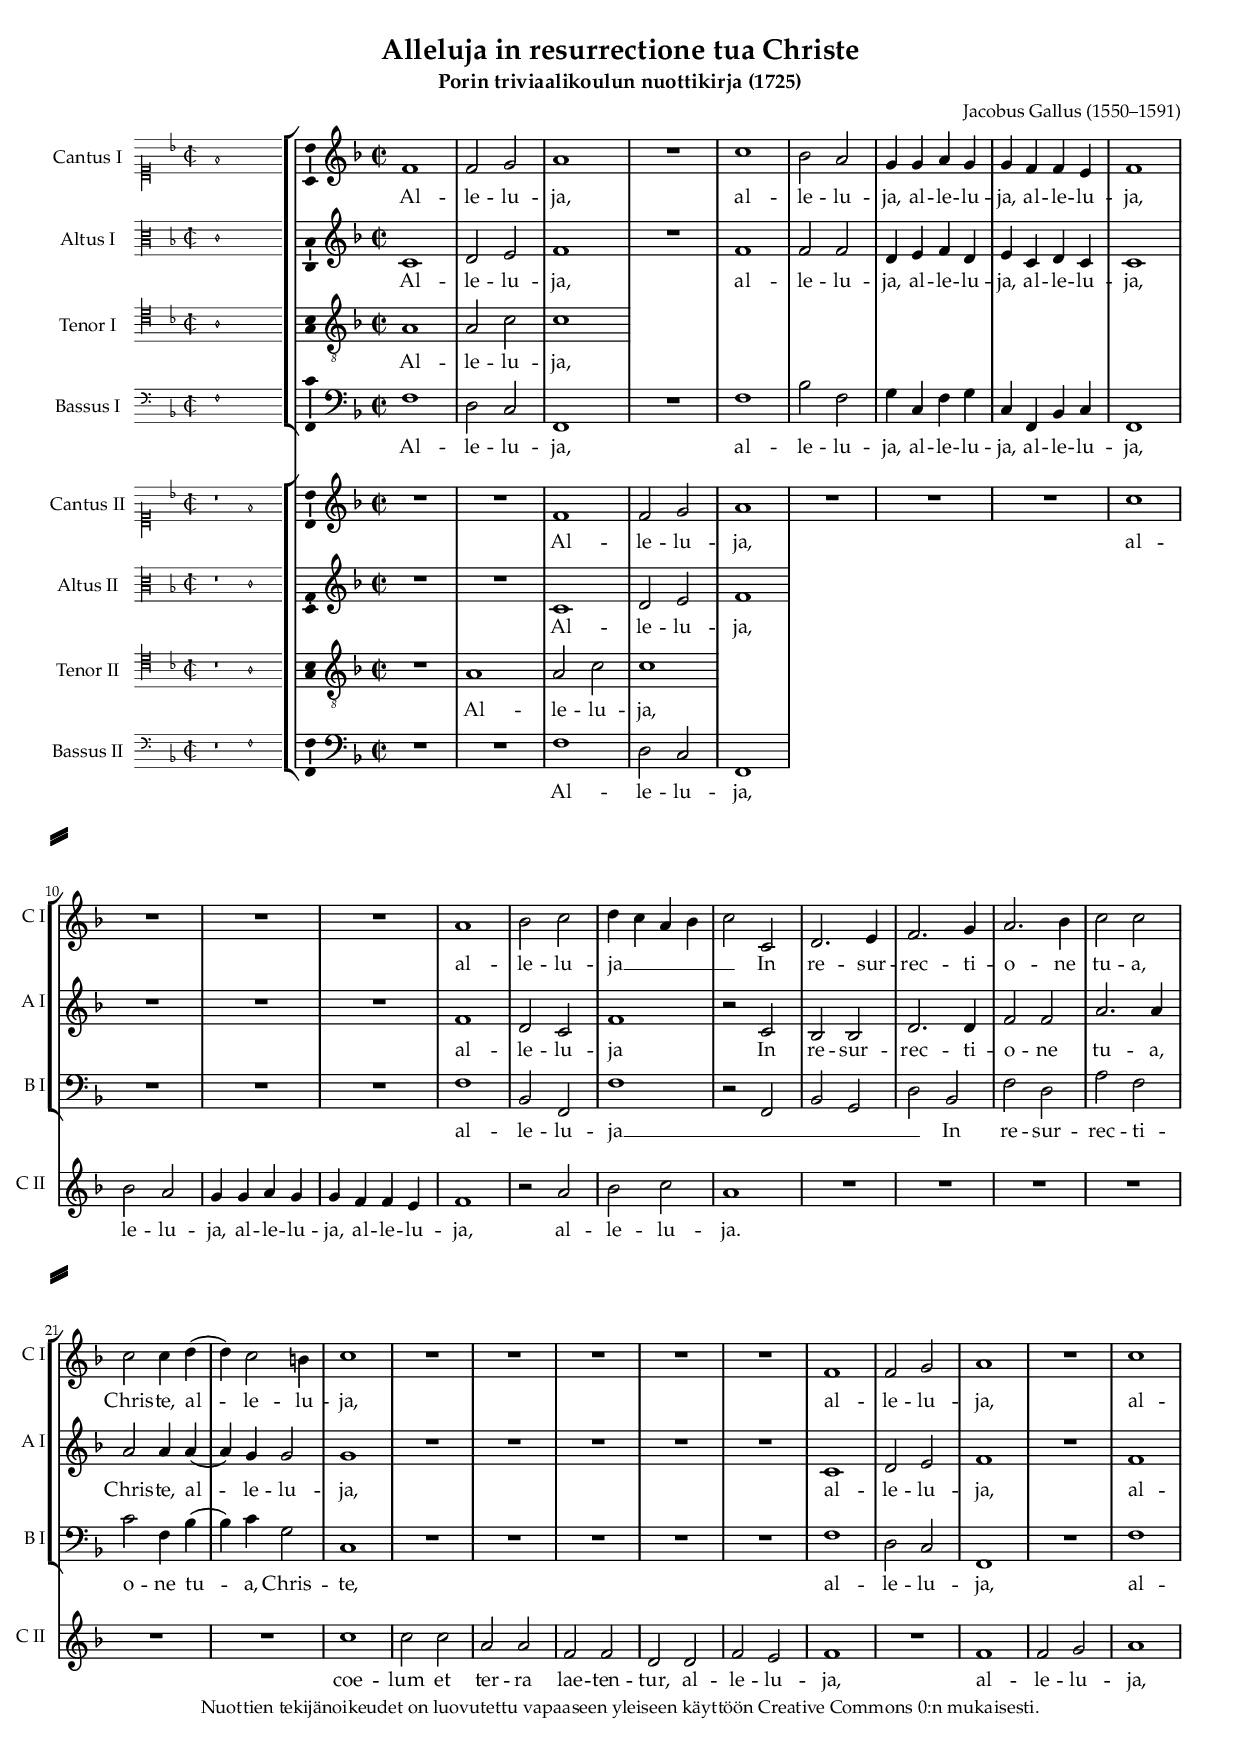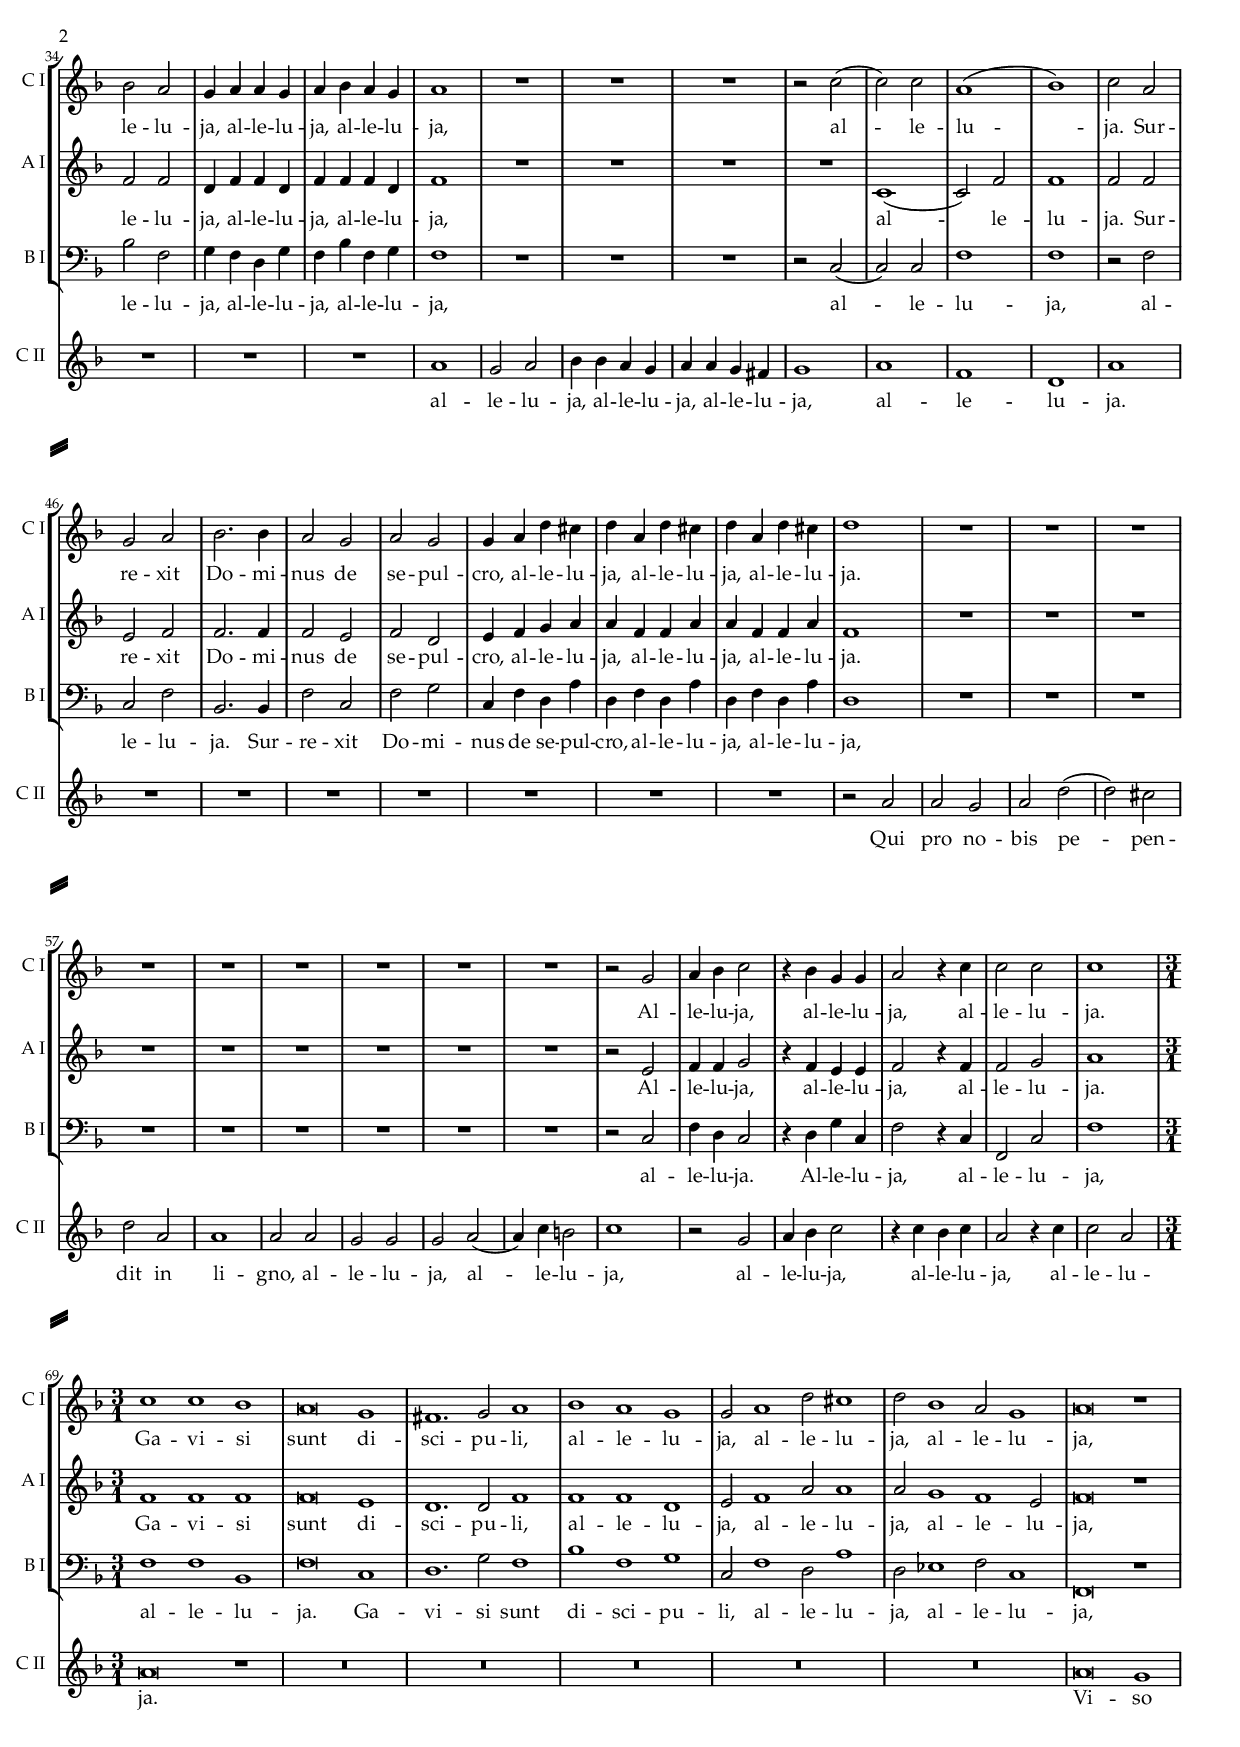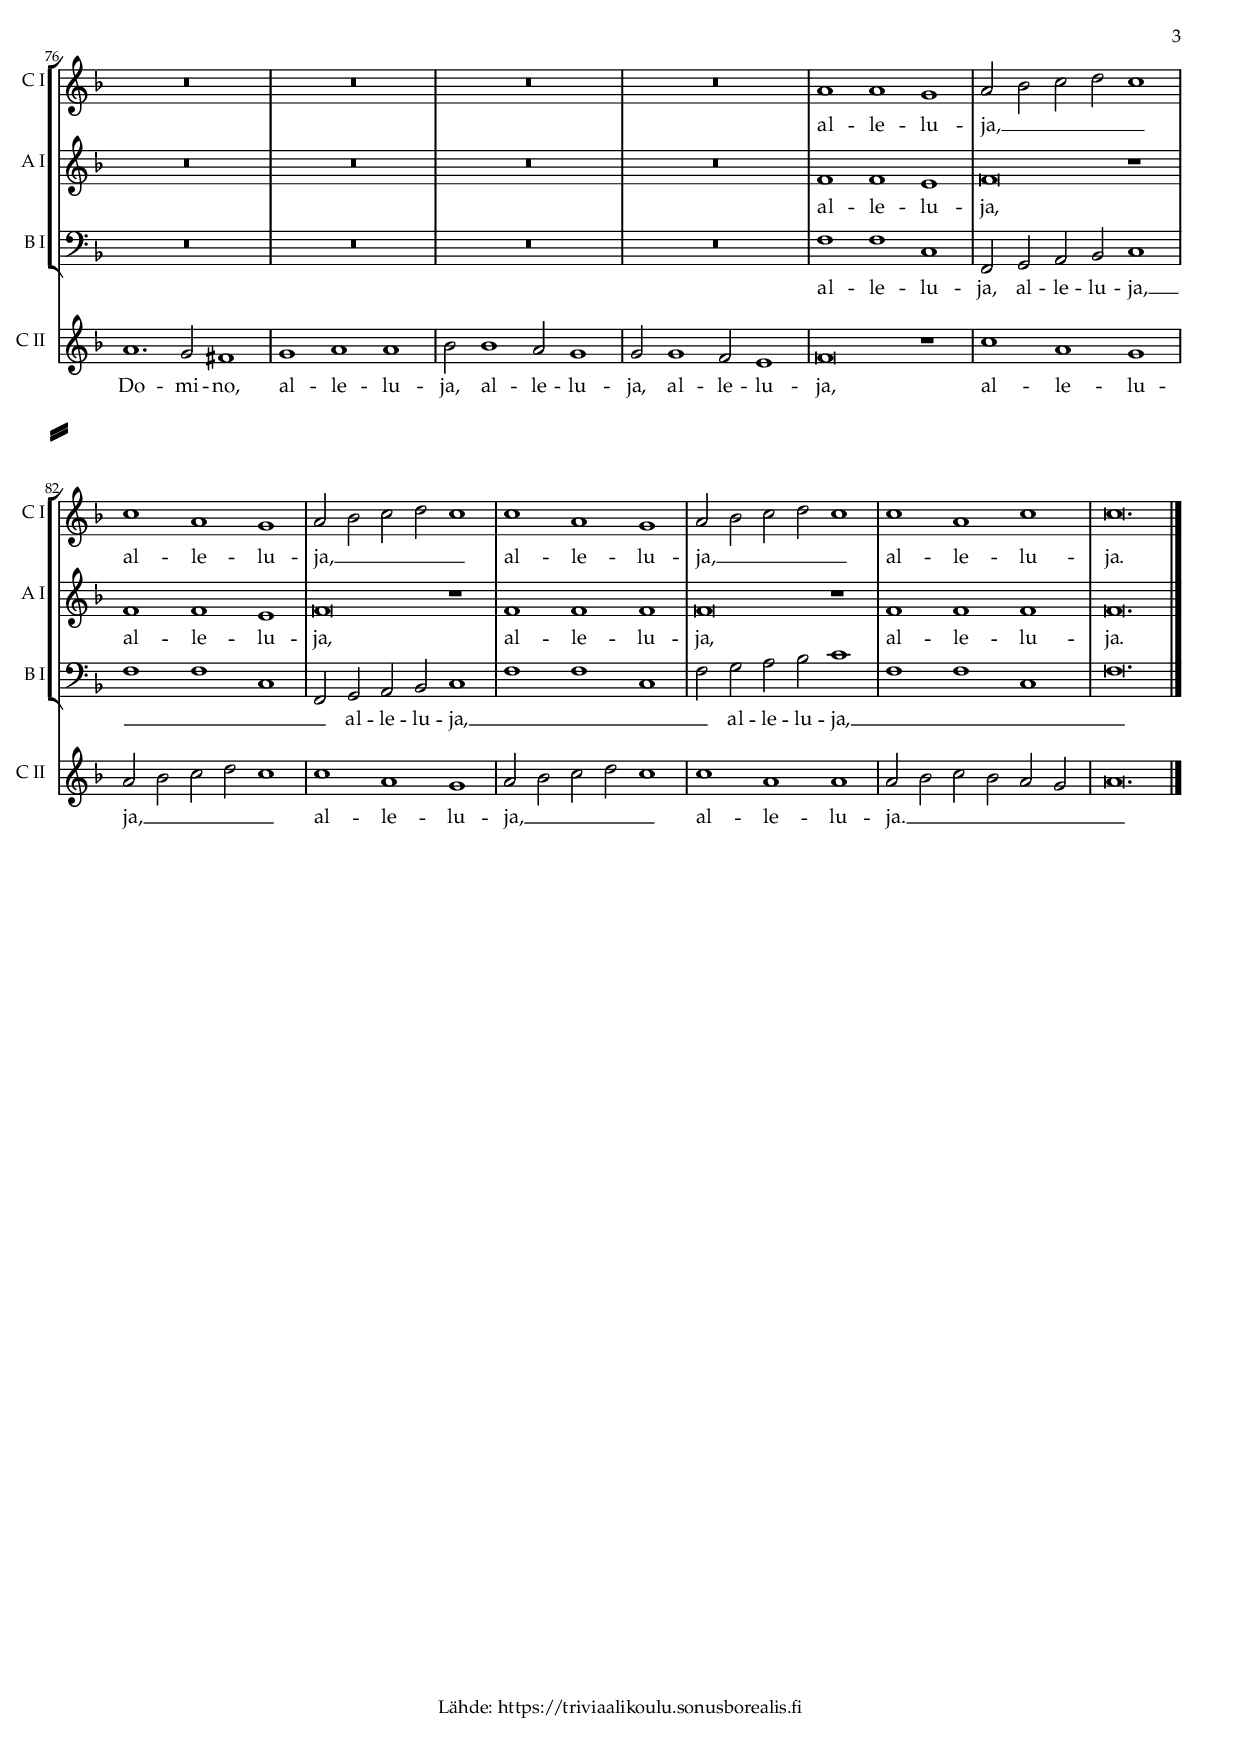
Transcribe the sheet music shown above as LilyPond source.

\version "2.19.49"
\include "suomi.ly"


stanzaOneLyricsChoirOne = \lyricmode {
    Al -- le -- lu -- ja, al -- le -- lu -- ja, 
    al -- le -- lu -- ja, al -- le -- lu -- ja, 
    al -- le -- lu -- ja __ _ _ _ _
    In re -- sur -- rec -- ti -- o -- ne tu -- a,
    Chris -- te, al -- le -- lu -- ja,

    al -- le -- lu -- ja, al -- le -- lu -- ja, 
    al -- le -- lu -- ja, al -- le -- lu -- ja, 
    al -- le -- lu -- ja.

    Sur -- re -- xit Do -- mi -- nus de
    se -- pul -- cro, al -- le -- lu -- ja, 
    al -- le -- lu -- ja, al -- le -- lu -- ja.

    Al -- le -- lu -- ja, al -- le -- lu -- ja, 
    al -- le -- lu -- ja.

    Ga -- vi -- si sunt di -- sci -- pu -- li,
    al -- le -- lu -- ja, al -- le -- lu -- ja, 
    al -- le -- lu -- ja, 

    al -- le -- lu -- ja, __ _ _ _ _
    al -- le -- lu -- ja, __ _ _ _ _
    al -- le -- lu -- ja, __ _ _ _ _
    al -- le -- lu -- ja.
}

stanzaOneLyricsChoirOneAlto = \lyricmode {
    Al -- le -- lu -- ja, al -- le -- lu -- ja, 
    al -- le -- lu -- ja, al -- le -- lu -- ja, 
    al -- le -- lu -- ja 
    In re -- sur -- rec -- ti -- o -- ne tu -- a,
    Chris -- te, al -- le -- lu -- ja,

    al -- le -- lu -- ja, al -- le -- lu -- ja, 
    al -- le -- lu -- ja, al -- le -- lu -- ja, 
    al -- le -- lu -- ja.

    Sur -- re -- xit Do -- mi -- nus de
    se -- pul -- cro, al -- le -- lu -- ja, 
    al -- le -- lu -- ja, al -- le -- lu -- ja.

    Al -- le -- lu -- ja, al -- le -- lu -- ja, 
    al -- le -- lu -- ja.

    Ga -- vi -- si sunt di -- sci -- pu -- li,
    al -- le -- lu -- ja, al -- le -- lu -- ja, 
    al -- le -- lu -- ja, 

    al -- le -- lu -- ja, 
    al -- le -- lu -- ja, 
    al -- le -- lu -- ja, 
    al -- le -- lu -- ja.
}



stanzaOneLyricsChoirTwo = \lyricmode {
    Al -- le -- lu -- ja, al -- le -- lu -- ja, 
    al -- le -- lu -- ja, al -- le -- lu -- ja, 
    al -- le -- lu -- ja.

    coe -- lum et ter -- ra lae -- ten -- tur,
    al -- le -- lu -- ja, al -- le -- lu -- ja,
    al -- le -- lu -- ja, al -- le -- lu -- ja,
    al -- le -- lu -- ja, al -- le -- lu -- ja.

    Qui pro no -- bis pe -- pen -- dit in li -- gno,
    al -- le -- lu -- ja, al -- le -- lu -- ja,
    al -- le -- lu -- ja, al -- le -- lu -- ja,
    al -- le -- lu -- ja.

    Vi -- so Do -- mi -- no, al -- le -- lu -- ja,
    al -- le -- lu -- ja, al -- le -- lu -- ja,
    al -- le -- lu -- ja, __ _ _ _ _
    al -- le -- lu -- ja, __ _ _ _ _
    al -- le -- lu -- ja. __ _ _ _ _ _ _
}


\include "alleluja-in-resurrectione-tua-christe.header.ily"

% First choir

SopranoOneMusic = \relative c' {
	\set Staff.instrumentName = #"Cantus I"
	\set Staff.shortInstrumentName = "C I"

	\incipit { \clef "mensural-c1" \key f \major \time 2/2 f'1 }

	f1 | f2 g | a1 | R | c | b2 a | g4 g a g | g f f e | f1 | R |
	R1 | R1 | a1 | b2 c | d4 c a b | c2 c, | d2. e4 | f2. g4 |
	a2. b4 | c2 c | c c4 d( | d) c2 h4 | c1 | 
	R1 | R | R | R | R |
	f, | f2 g | a1 | R | c | b2 a | g4 a a g | a b a g | a1 |
	R | R | R |
	r2 c( | c) c | a1( | b) | c2 a | g a | b2. b4 | a2 g | a g |
	g4 a d cis | d a d cis | d a d cis | d1 |
	\repeat unfold 	9 { R | }
	r2 g, | a4 b c2 | r4 b g g | a2 r4 c | c2 c | c1 |

	\time 3/1
    \set Score.tempoHideNote = ##t
    \tempo 2 = 240	
	c1 c b | a\breve g1 | fis1. g2 a1 | b a g | g2 a1 d2 cis1 |
	d2 b1 a2 g1 | a\breve r1 | 
	\repeat unfold 4 { R\breve. | }
	a1 a g | a2 b c d c1 |
	c a g | a2 b c d c1 |
	c a g | a2 b c d c1 |
	c a c | c\breve. \bar "|."
}

AltoOneMusic = \relative c' {
	\set Staff.instrumentName = #"Altus I"
	\set Staff.shortInstrumentName = "A I"

	\incipit { \clef "mensural-c3" \key f \major \time 2/2 c'1 }

	c1 | d2 e | f1 | R | f | f2 f | d4 e f d | e c d c | c1 |
	R | R | R |
	f1 | d2 c | f1 | r2 c | b b | d2. d4 | f2 f | a2. a4 |
	a2 a4 a( | a) g g2 | g1 | 
	\repeat unfold 5 { R | }
	
	c,1 | d2 e | f1 | R | f | f2 f | d4 f f d | f f f d | f1 |
	R | R | R | R |
	c( | c2) f | f1 | f2 f | e f | f2. f4 | f2 e | f d |
	e4 f g a | a f f a | a f f a | f1 |
	\repeat unfold 9 { R | }

	r2 e | f4 f g2 | r4 f e e | f2 r4 f | f2 g | a1 |
	\time 3/1
	f1 f f | f\breve e1 | d1. d2 f1 | f f d | 
	e2 f1 a2 a1 | a2 g1 f e2 | f\breve r1 |
	\repeat unfold 4 { R\breve. | }

	f1 f e | f\breve r1 |
	f1 f e | f\breve r1 |
	f1 f f | f\breve r1 |
	f1 f f | f\breve. \bar "|."
}

TenoreOneMusic = \relative c' {
	\set Staff.instrumentName = #"Tenor I"
	\set Staff.shortInstrumentName = "T I"

	\incipit { \clef "mensural-c4" \key f \major \time 2/2 a1 }

	\clef "treble_8"
	a1 | a2 c | c1 |
}

BassOneMusic = \relative c {
	\set Staff.instrumentName = #"Bassus I"
	\set Staff.shortInstrumentName = "B I"

	\incipit { \clef "mensural-f" \key f \major \time 2/2 f1 }

	\clef bass
	f1 | d2 c | f,1 | R | f' | b2 f | g4 c, f g | c, f, b c | f,1 |
	R | R | R |
	f' | b,2 f | f'1 | r2 f, | b g | d' b | f' d | a' f | 
	c' f,4 b( | b) c g2 | c,1 | 
	\repeat unfold 5 { R | }
	f | d2 c | f,1 | R | f' | b2 f | g4 f d g | f b f g | f1 |
	R | R | R |
	r2 c( | c) c | f1 | f | r2 f | c f | b,2. b4 | f'2 c | f g |
	c,4 f d a' | d, f d a' | d, f d a' | d,1 |
	\repeat unfold 9 { R | }
	r2 c | f4 d c2 | r4 d g c, | f2 r4 c | f,2 c' | f1 |
	\time 3/1
    \set Score.tempoHideNote = ##t
    \tempo 2 = 240
    f1 f b, | f'\breve c1 | d1. g2 f1 | b f g | c,2 f1 d2 a'1 |
    d,2 es1 f2 c1 | f,\breve r1 |
    \repeat unfold 4 { R\breve. | }
    f'1 f c | f,2 g a b c1 |
    f f c | f,2 g a b c1 |
    f f c | f2 g a b c1 |
    f, f c | f\breve. \bar "|."
}


% Second choir

SopranoTwoMusic = \relative c' {
	\set Staff.instrumentName = #"Cantus II"
	\set Staff.shortInstrumentName = "C II"

	\incipit {
		\clef "mensural-c1" \key f \major \time 2/2
		r1 f'1
	}

	R1 | R | f1 | f2 g | a1 | R | R | R |
	c | b2 a | g4 g a g | g f f e | f1 | 
	r2 a | b c | a1 |
	\repeat unfold 6 { R | }
	c1 | c2 c | a a | f f | d d | f e | f1 | R |
	f | f2 g | a1 | R |
	R | R | a1 | g2 a | b4 b a g | a a g fis | g1 |
	a | f | d | a' |
	\repeat unfold 7 { R | }

	r2 a | a g | a d( | d) cis | d a | a1 | a2 a | g g |
	g a( | a4) c h2 | c1 | r2 g | a4 b c2 | r4 c b c | 
	a2 r4 c | c2 a |

	\time 3/1
	a\breve r1 | 
	\repeat unfold 5 { R\breve. | }
	a\breve g1 | a1. g2 fis1 | g a a | b2 b1 a2 g1 |
	g2 g1 f2 e1 | f\breve r1 |
	c'1 a g | a2 b c d c1 |
	c a g | a2 b c d c1 |
	c a a | a2 b c b a g | a\breve. \bar "|."
}

AltoTwoMusic = \relative c' {
	\set Staff.instrumentName = #"Altus II"
	\set Staff.shortInstrumentName = "A II"

	\incipit {
		\clef "mensural-c3" \key f \major \time 2/2
		r1 c'1
	}

	R1 | R | c1 | d2 e | f1 |
}

TenoreTwoMusic = \relative c' {
	\set Staff.instrumentName = #"Tenor II"
	\set Staff.shortInstrumentName = "T II"

	\incipit {
		\clef "mensural-c4" \key f \major \time 2/2
		r1 a1
	}

	\clef "treble_8"
	R1 | a1 | a2 c | c1 |
}


BassTwoMusic = \relative c {
	\set Staff.instrumentName = #"Bassus II"
	\set Staff.shortInstrumentName = "B II"

	\incipit {
		\clef "mensural-f" \key f \major \time 2/2
		r1 f1
	}

	\clef bass
	R1 | R | f1 | d2 c | f,1 |
}


\paper {
  system-separator-markup = \slashSeparator
}

\score {
<<
  \new StaffGroup = choirOneStaff <<
    \new Staff <<
      \new Voice = "Soprano" {
		\global
        \SopranoOneMusic
      }
     \new Lyrics \lyricsto "Soprano" {
       \stanzaOneLyricsChoirOne
     }
    >>
    \new Staff <<
      \new Voice = "Alto" {
        \global
        \AltoOneMusic
      }
     \new Lyrics \lyricsto "Alto" {
       \stanzaOneLyricsChoirOneAlto
     }
    >>
    \new Staff <<
      \new Voice = "Tenore" {
        \global
        \TenoreOneMusic
      }
      \new Lyrics \lyricsto "Tenore" {
       \stanzaOneLyricsChoirOne
      }
    >>
    \new Staff <<
      \new Voice = "Bass" {
        \global
        \BassOneMusic
      }
      \new Lyrics \lyricsto "Bass" {
       \stanzaOneLyricsChoirOne
      }
    >>
  >>

  \new StaffGroup = choirTwoStaff <<
    \new Staff <<
      \new Voice = "SopranoTwo" {
		\global
        \SopranoTwoMusic
      }
     \new Lyrics \lyricsto "SopranoTwo" {
       \stanzaOneLyricsChoirTwo
     }
    >>
    \new Staff <<
      \new Voice = "AltoTwo" {
        \global
        \AltoTwoMusic
      }
     \new Lyrics \lyricsto "AltoTwo" {
       \stanzaOneLyricsChoirOne
     }
    >>
    \new Staff <<
      \new Voice = "TenoreTwo" {
        \global
        \TenoreTwoMusic
      }
      \new Lyrics \lyricsto "TenoreTwo" {
       \stanzaOneLyricsChoirOne
      }
    >>
    \new Staff <<
      \new Voice = "BassTwo" {
        \global
        \BassTwoMusic
      }
      \new Lyrics \lyricsto "BassTwo" {
       \stanzaOneLyricsChoirOne
      }
    >>
  >>
>>

  \midi {
    \tempo 2 = 90
  }
  \layout {
    \context {
      \Staff
      \consists "Ambitus_engraver"
    }
    indent = 4\cm
    incipit-width = 2.5\cm
    \context {
     \Score
     \override VerticalAxisGroup.remove-first = ##t
    }
  }
}
